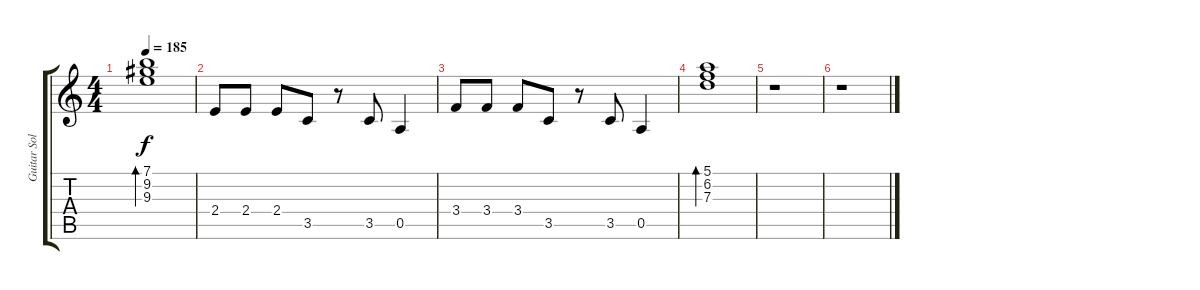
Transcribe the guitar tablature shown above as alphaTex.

\track ("Guitar Solo" "Guitar Sol") {instrument electricguitarclean}
\staff {score tabs}
\tuning (E4 B3 G3 D3 A2 E2) {hide}
\ts (4 4)
\tempo 185
\clef g2
\ks c
(7.1 9.2 9.3).1{bd 120 dy f} |
2.4.8 2.4.8 2.4.8 3.5.8 r.8 3.5.8 0.5.4 |
3.4.8 3.4.8 3.4.8 3.5.8 r.8 3.5.8 0.5.4 |
(5.1 6.2 7.3).1{bd 120} |
r.1 |
r.1
